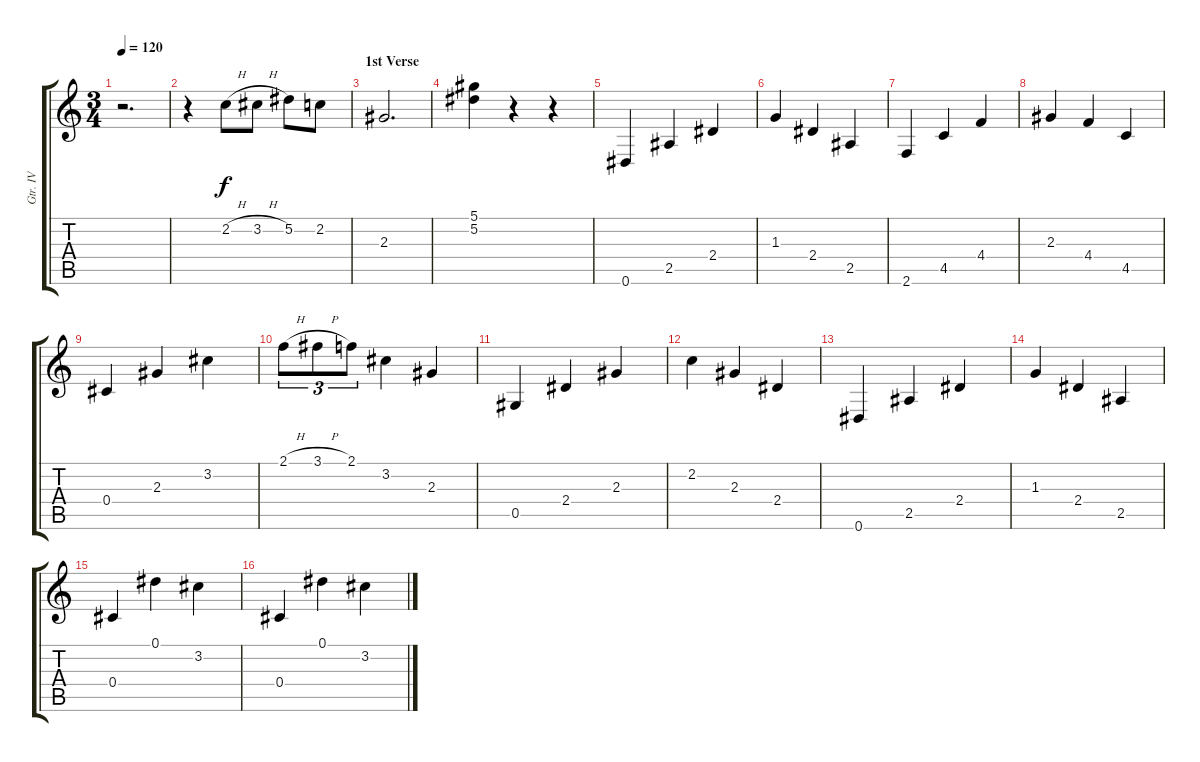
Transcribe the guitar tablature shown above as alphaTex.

\track ("Gtr. IV" "Gtr. IV") {instrument acousticguitarsteel}
\staff {score tabs}
\tuning (Eb4 Bb3 Gb3 Db3 Ab2 Eb2) {hide}
\ts (3 4)
\tempo 120
\clef g2
\ks c
r.2{d dy f} |
r.4 2.2{h}.8 3.2{h}.8 5.2.8 2.2.8 |
\section ("" "1st Verse")
2.3.2{d} |
(5.1 5.2).4 r.4 r.4 |
0.6.4 2.5.4 2.4.4 |
1.3.4 2.4.4 2.5.4 |
2.6.4 4.5.4 4.4.4 |
2.3.4 4.4.4 4.5.4 |
0.4.4 2.3.4 3.2.4 |
2.1{h}.8{tu (3 2)} 3.1{h}.8{tu (3 2)} 2.1.8{tu (3 2)} 3.2.4 2.3.4 |
0.5.4 2.4.4 2.3.4 |
2.2.4 2.3.4 2.4.4 |
0.6.4 2.5.4 2.4.4 |
1.3.4 2.4.4 2.5.4 |
0.4.4 0.1.4 3.2.4 |
0.4.4 0.1.4 3.2.4
